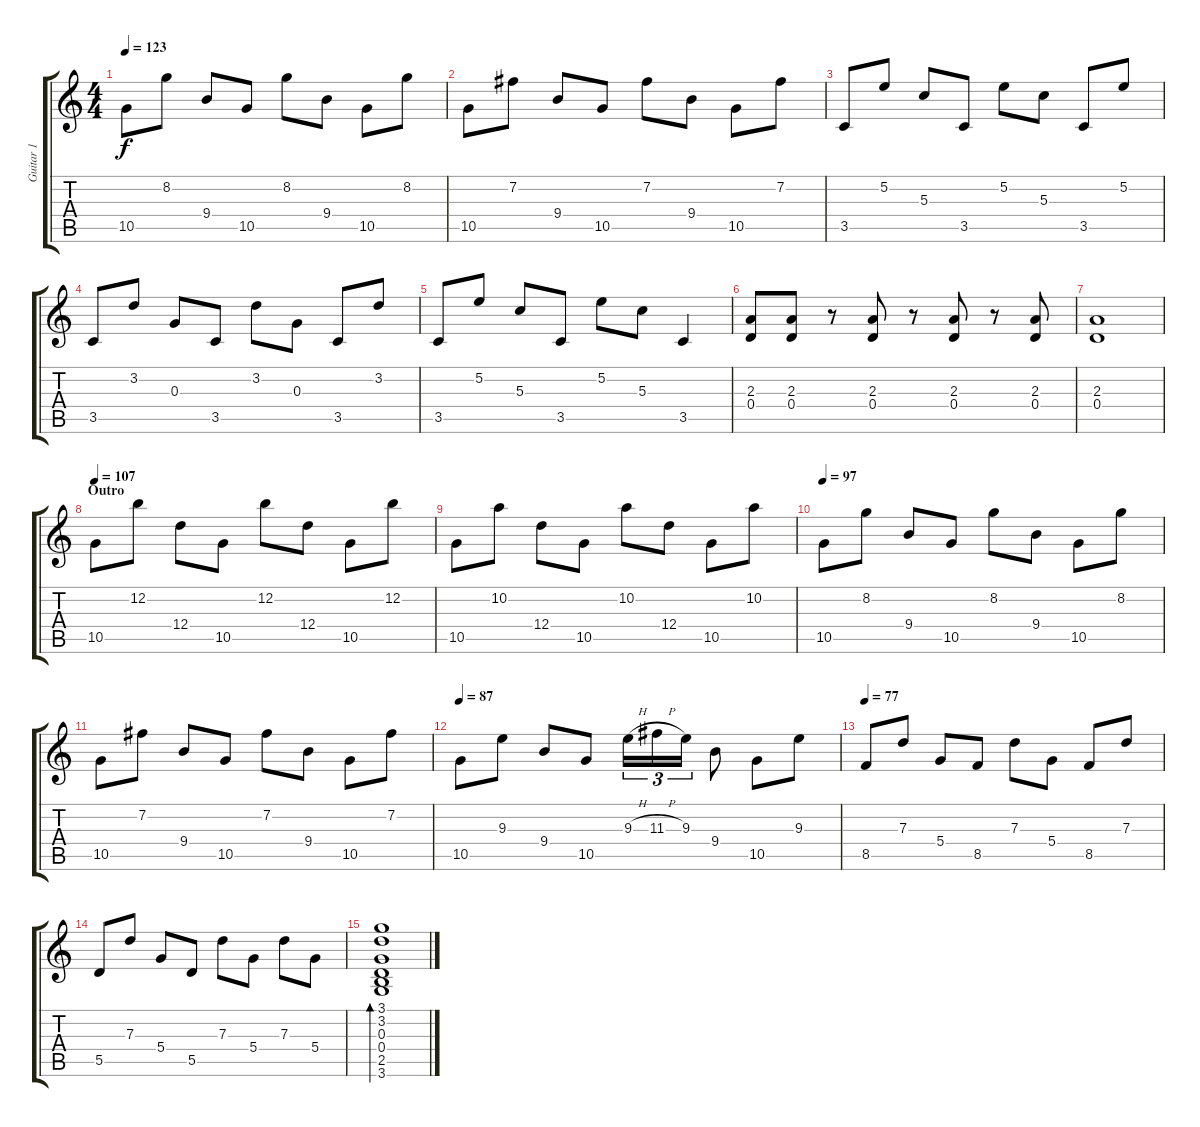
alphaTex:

\track ("Guitar 1" "Guitar 1") {instrument overdrivenguitar}
\staff {score tabs}
\tuning (E4 B3 G3 D3 A2 E2) {hide}
\ts (4 4)
\tempo 123
\clef g2
\ks c
10.5.8{dy f} 8.2.8 9.4.8 10.5.8 8.2.8 9.4.8 10.5.8 8.2.8 |
10.5.8 7.2.8 9.4.8 10.5.8 7.2.8 9.4.8 10.5.8 7.2.8 |
3.5.8 5.2.8 5.3.8 3.5.8 5.2.8 5.3.8 3.5.8 5.2.8 |
3.5.8 3.2.8 0.3.8 3.5.8 3.2.8 0.3.8 3.5.8 3.2.8 |
3.5.8 5.2.8 5.3.8 3.5.8 5.2.8 5.3.8 3.5.4 |
(2.3 0.4).8 (2.3 0.4).8 r.8 (2.3 0.4).8 r.8 (2.3 0.4).8 r.8 (2.3 0.4).8 |
(2.3 0.4).1 |
\section ("" "Outro")
\tempo 107
10.5.8 12.2.8 12.4.8 10.5.8 12.2.8 12.4.8 10.5.8 12.2.8 |
10.5.8 10.2.8 12.4.8 10.5.8 10.2.8 12.4.8 10.5.8 10.2.8 |
\tempo 97
10.5.8 8.2.8 9.4.8 10.5.8 8.2.8 9.4.8 10.5.8 8.2.8 |
10.5.8 7.2.8 9.4.8 10.5.8 7.2.8 9.4.8 10.5.8 7.2.8 |
\tempo 87
10.5.8 9.3.8 9.4.8 10.5.8 9.3{h}.16{tu (3 2)} 11.3{h}.16{tu (3 2)} 9.3.16{tu (3 2)} 9.4.8 10.5.8 9.3.8 |
\tempo 77
8.5.8 7.3.8 5.4.8 8.5.8 7.3.8 5.4.8 8.5.8 7.3.8 |
5.5.8 7.3.8 5.4.8 5.5.8 7.3.8 5.4.8 7.3.8 5.4.8 |
(3.1 3.2 0.3 0.4 2.5 3.6).1{bd 240}
